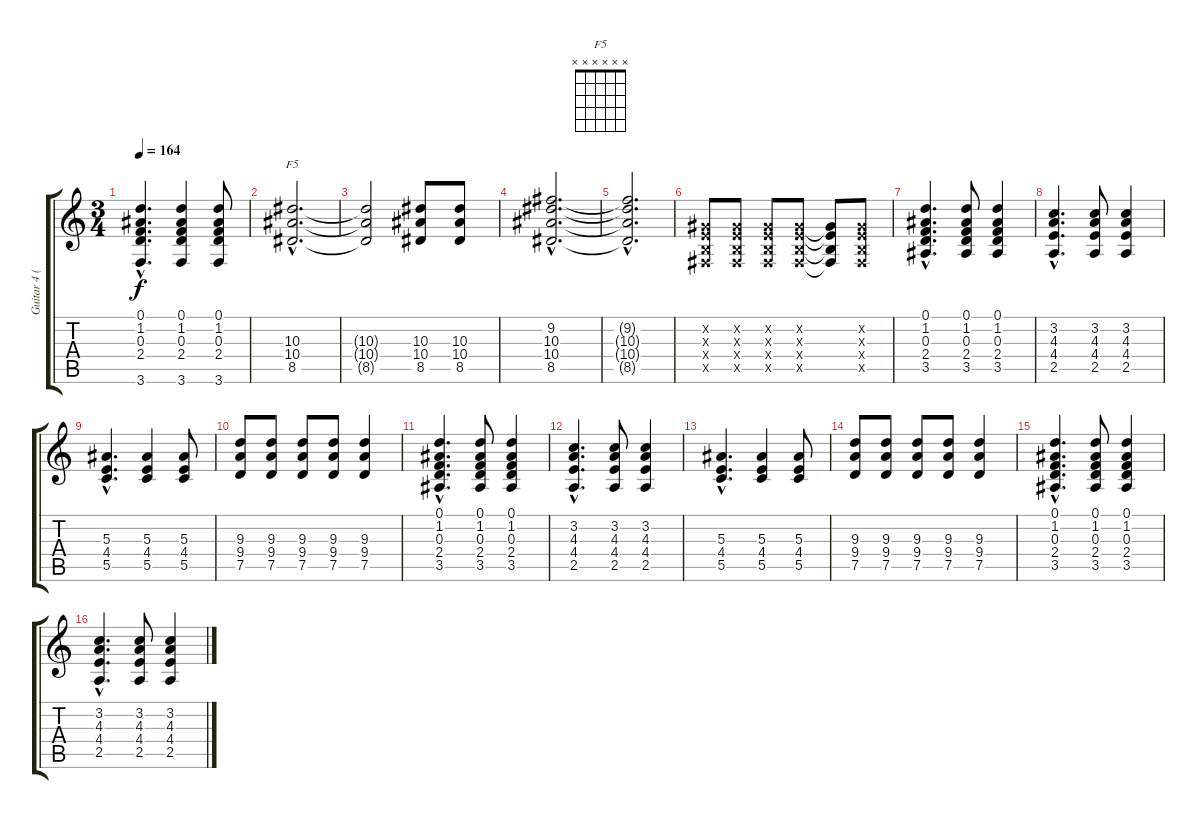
\track ("Guitar 4 (Acoustic)" "Guitar 4 (") {instrument acousticguitarsteel}
\staff {score tabs}
\tuning (D4 A3 F3 C3 G2 D2) {hide}
\chord ("F5" x x x x x x) {firstfret 0}
\ts (3 4)
\tempo 164
\clef g2
\ks c
(0.1{hac} 1.2{hac} 0.3{hac} 2.4{hac} 3.6{hac}).4{d dy f} (0.1 1.2 0.3 2.4 3.6).4 (0.1 1.2 0.3 2.4 3.6).8 |
(10.3{hac} 10.4{hac} 8.5{hac}).2{d ch "F5"} |
(10.3{t} 10.4{t} 8.5{t}).2 (10.3 10.4 8.5).8 (10.3 10.4 8.5).8 |
(9.2{hac} 10.3{hac} 10.4{hac} 8.5{hac}).2{d} |
(9.2{hac t} 10.3{hac t} 10.4{hac t} 8.5{hac t}).2{d} |
(-1.2{x} -1.3{x} -1.4{x} -1.5{x}).8 (-1.2{x} -1.3{x} -1.4{x} -1.5{x}).8 (-1.2{x} -1.3{x} -1.4{x} -1.5{x}).8 (-1.2{x} -1.3{x} -1.4{x} -1.5{x}).8 (-1.2{t} -1.3{t} -1.4{t} -1.5{t}).8 (-1.2{x} -1.3{x} -1.4{x} -1.5{x}).8 |
(0.1{hac} 1.2{hac} 0.3{hac} 2.4{hac} 3.5{hac}).4{d} (0.1 1.2 0.3 2.4 3.5).8 (0.1 1.2 0.3 2.4 3.5).4 |
(3.2{hac} 4.3{hac} 4.4{hac} 2.5{hac}).4{d} (3.2 4.3 4.4 2.5).8 (3.2 4.3 4.4 2.5).4 |
(5.3{hac} 4.4{hac} 5.5{hac}).4{d} (5.3 4.4 5.5).4 (5.3 4.4 5.5).8 |
(9.3 9.4 7.5).8 (9.3 9.4 7.5).8 (9.3 9.4 7.5).8 (9.3 9.4 7.5).8 (9.3 9.4 7.5).4 |
(0.1{hac} 1.2{hac} 0.3{hac} 2.4{hac} 3.5{hac}).4{d} (0.1 1.2 0.3 2.4 3.5).8 (0.1 1.2 0.3 2.4 3.5).4 |
(3.2{hac} 4.3{hac} 4.4{hac} 2.5{hac}).4{d} (3.2 4.3 4.4 2.5).8 (3.2 4.3 4.4 2.5).4 |
(5.3{hac} 4.4{hac} 5.5{hac}).4{d} (5.3 4.4 5.5).4 (5.3 4.4 5.5).8 |
(9.3 9.4 7.5).8 (9.3 9.4 7.5).8 (9.3 9.4 7.5).8 (9.3 9.4 7.5).8 (9.3 9.4 7.5).4 |
(0.1{hac} 1.2{hac} 0.3{hac} 2.4{hac} 3.5{hac}).4{d} (0.1 1.2 0.3 2.4 3.5).8 (0.1 1.2 0.3 2.4 3.5).4 |
(3.2{hac} 4.3{hac} 4.4{hac} 2.5{hac}).4{d} (3.2 4.3 4.4 2.5).8 (3.2 4.3 4.4 2.5).4
